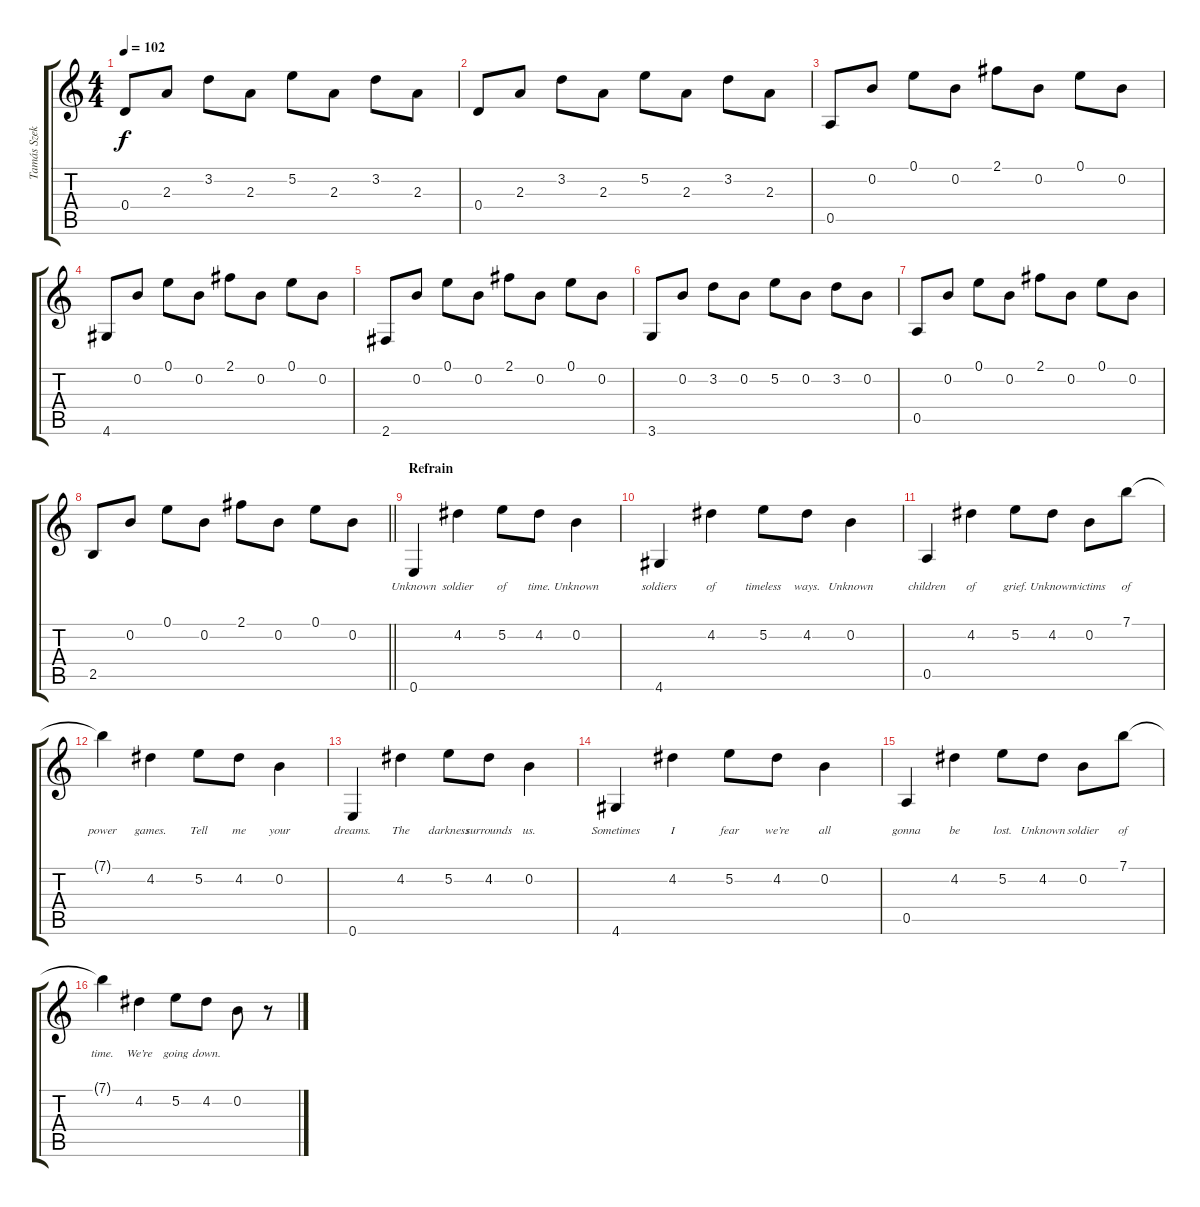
\track ("Tamás Szekeres - Acoustic (Left)" "Tamás Szek") {instrument acousticguitarsteel}
\staff {score tabs}
\tuning (E4 B3 G3 D3 A2 E2) {hide}
\ts (4 4)
\tempo 102
\clef g2
\ks c
0.4.8{dy f} 2.3.8 3.2.8 2.3.8 5.2.8 2.3.8 3.2.8 2.3.8 |
0.4.8 2.3.8 3.2.8 2.3.8 5.2.8 2.3.8 3.2.8 2.3.8 |
0.5.8 0.2.8 0.1.8 0.2.8 2.1.8 0.2.8 0.1.8 0.2.8 |
4.6.8 0.2.8 0.1.8 0.2.8 2.1.8 0.2.8 0.1.8 0.2.8 |
2.6.8 0.2.8 0.1.8 0.2.8 2.1.8 0.2.8 0.1.8 0.2.8 |
3.6.8 0.2.8 3.2.8 0.2.8 5.2.8 0.2.8 3.2.8 0.2.8 |
0.5.8 0.2.8 0.1.8 0.2.8 2.1.8 0.2.8 0.1.8 0.2.8 |
\barLineRight lightlight
2.5.8 0.2.8 0.1.8 0.2.8 2.1.8 0.2.8 0.1.8 0.2.8 |
\section ("" "Refrain")
0.6.4{lyrics (0 "") lyrics (1 "Unknown") lyrics (2 "") lyrics (3 "") lyrics (4 "")} 4.2.4{lyrics (0 "") lyrics (1 "soldier") lyrics (2 "") lyrics (3 "") lyrics (4 "")} 5.2.8{lyrics (0 "") lyrics (1 "of") lyrics (2 "") lyrics (3 "") lyrics (4 "")} 4.2.8{lyrics (0 "") lyrics (1 "time.") lyrics (2 "") lyrics (3 "") lyrics (4 "")} 0.2.4{lyrics (0 "") lyrics (1 "Unknown") lyrics (2 "") lyrics (3 "") lyrics (4 "")} |
4.6.4{lyrics (0 "") lyrics (1 "soldiers") lyrics (2 "") lyrics (3 "") lyrics (4 "")} 4.2.4{lyrics (0 "") lyrics (1 "of") lyrics (2 "") lyrics (3 "") lyrics (4 "")} 5.2.8{lyrics (0 "") lyrics (1 "timeless") lyrics (2 "") lyrics (3 "") lyrics (4 "")} 4.2.8{lyrics (0 "") lyrics (1 "ways.") lyrics (2 "") lyrics (3 "") lyrics (4 "")} 0.2.4{lyrics (0 "") lyrics (1 "Unknown") lyrics (2 "") lyrics (3 "") lyrics (4 "")} |
0.5.4{lyrics (0 "") lyrics (1 "children") lyrics (2 "") lyrics (3 "") lyrics (4 "")} 4.2.4{lyrics (0 "") lyrics (1 "of") lyrics (2 "") lyrics (3 "") lyrics (4 "")} 5.2.8{lyrics (0 "") lyrics (1 "grief.") lyrics (2 "") lyrics (3 "") lyrics (4 "")} 4.2.8{lyrics (0 "") lyrics (1 "Unknown") lyrics (2 "") lyrics (3 "") lyrics (4 "")} 0.2.8{lyrics (0 "") lyrics (1 "victims") lyrics (2 "") lyrics (3 "") lyrics (4 "")} 7.1.8{lyrics (0 "") lyrics (1 "of") lyrics (2 "") lyrics (3 "") lyrics (4 "")} |
7.1{t}.4{lyrics (0 "") lyrics (1 "power") lyrics (2 "") lyrics (3 "") lyrics (4 "")} 4.2.4{lyrics (0 "") lyrics (1 "games.") lyrics (2 "") lyrics (3 "") lyrics (4 "")} 5.2.8{lyrics (0 "") lyrics (1 "Tell") lyrics (2 "") lyrics (3 "") lyrics (4 "")} 4.2.8{lyrics (0 "") lyrics (1 "me") lyrics (2 "") lyrics (3 "") lyrics (4 "")} 0.2.4{lyrics (0 "") lyrics (1 "your") lyrics (2 "") lyrics (3 "") lyrics (4 "")} |
0.6.4{lyrics (0 "") lyrics (1 "dreams.") lyrics (2 "") lyrics (3 "") lyrics (4 "")} 4.2.4{lyrics (0 "") lyrics (1 "The") lyrics (2 "") lyrics (3 "") lyrics (4 "")} 5.2.8{lyrics (0 "") lyrics (1 "darkness") lyrics (2 "") lyrics (3 "") lyrics (4 "")} 4.2.8{lyrics (0 "") lyrics (1 "surrounds") lyrics (2 "") lyrics (3 "") lyrics (4 "")} 0.2.4{lyrics (0 "") lyrics (1 "us.") lyrics (2 "") lyrics (3 "") lyrics (4 "")} |
4.6.4{lyrics (0 "") lyrics (1 "Sometimes") lyrics (2 "") lyrics (3 "") lyrics (4 "")} 4.2.4{lyrics (0 "") lyrics (1 "I") lyrics (2 "") lyrics (3 "") lyrics (4 "")} 5.2.8{lyrics (0 "") lyrics (1 "fear") lyrics (2 "") lyrics (3 "") lyrics (4 "")} 4.2.8{lyrics (0 "") lyrics (1 "we’re") lyrics (2 "") lyrics (3 "") lyrics (4 "")} 0.2.4{lyrics (0 "") lyrics (1 "all") lyrics (2 "") lyrics (3 "") lyrics (4 "")} |
0.5.4{lyrics (0 "") lyrics (1 "gonna") lyrics (2 "") lyrics (3 "") lyrics (4 "")} 4.2.4{lyrics (0 "") lyrics (1 "be") lyrics (2 "") lyrics (3 "") lyrics (4 "")} 5.2.8{lyrics (0 "") lyrics (1 "lost.") lyrics (2 "") lyrics (3 "") lyrics (4 "")} 4.2.8{lyrics (0 "") lyrics (1 "Unknown") lyrics (2 "") lyrics (3 "") lyrics (4 "")} 0.2.8{lyrics (0 "") lyrics (1 "soldier") lyrics (2 "") lyrics (3 "") lyrics (4 "")} 7.1.8{lyrics (0 "") lyrics (1 "of") lyrics (2 "") lyrics (3 "") lyrics (4 "")} |
7.1{t}.4{lyrics (0 "") lyrics (1 "time.") lyrics (2 "") lyrics (3 "") lyrics (4 "")} 4.2.4{lyrics (0 "") lyrics (1 "We’re") lyrics (2 "") lyrics (3 "") lyrics (4 "")} 5.2.8{lyrics (0 "") lyrics (1 "going") lyrics (2 "") lyrics (3 "") lyrics (4 "")} 4.2.8{lyrics (0 "") lyrics (1 "down.") lyrics (2 "") lyrics (3 "") lyrics (4 "")} 0.2.8 r.8
